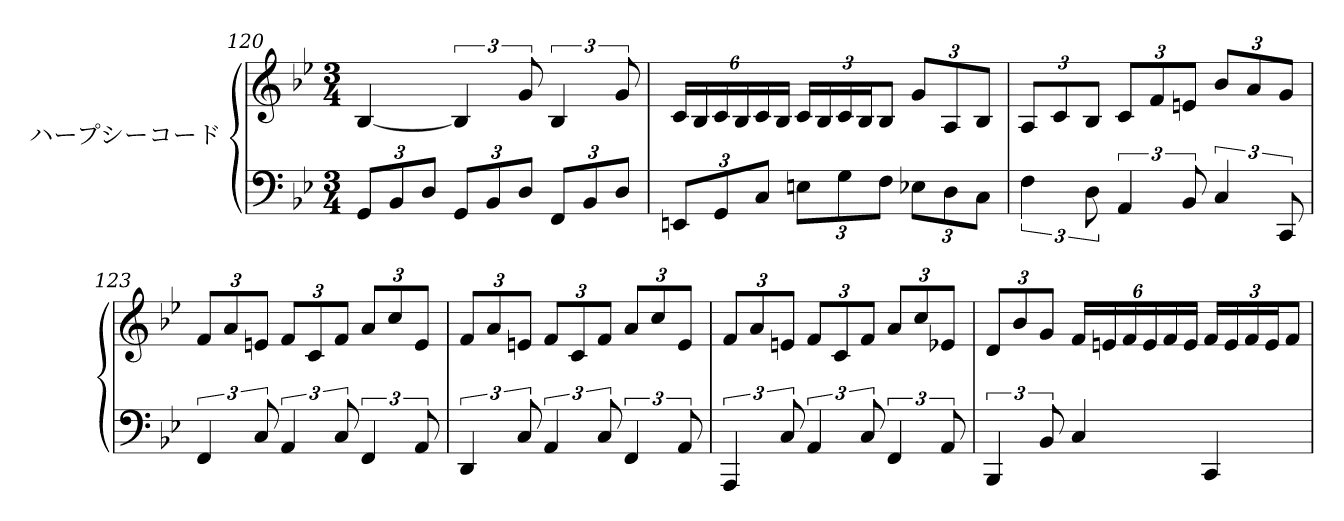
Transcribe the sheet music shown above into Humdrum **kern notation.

**kern	**kern
*part1	*part1
*staff2	*staff1
*I"ハープシーコード	*
*clefF4	*clefG2
*k[b-e-]	*k[b-e-]
*M3/4	*M3/4
*Xbrackettup	*
=120	=120
12GG/L	[4B-/
12BB-/	.
12D/J	.
12GG/L	6B-/]
12BB-/	.
12D/J	12g/
12FF/L	6B-/
12BB-/	.
12D/J	12g/
=121	=121
*	*Xbrackettup
12EEn/L	24c/LL
.	24B-/
12GG/	24c/
.	24B-/
12C/J	24c/
.	24B-/JJ
12En\L	24c/LL
.	24B-/
12G\	24c/
.	24B-/J
12F\J	12B-/J
12E-X\L	12g/L
12D\	12A/
12C\J	12B-/J
!!LO:PB:g=z
=122	=122
*brackettup	*
6F\	12A/L
.	12c/
12D\	12B-/J
6AA/	12c/L
.	12f/
12BB-/	12en/J
6C/	12b-/L
.	12a/
12CC/	12g/J
=123	=123
6FF/	12f/L
.	12a/
12C/	12en/J
6AA/	12f/L
.	12c/
12C/	12f/J
6FF/	12a/L
.	12cc/
12AA/	12e/J
=124	=124
6DD/	12f/L
.	12a/
12C/	12en/J
6AA/	12f/L
.	12c/
12C/	12f/J
6FF/	12a/L
.	12cc/
12AA/	12e/J
!!LO:LB:g=z
=125	=125
6AAA/	12f/L
.	12a/
12C/	12en/J
6AA/	12f/L
.	12c/
12C/	12f/J
6FF/	12a/L
.	12cc/
12AA/	12e-X/J
=126	=126
6BBB-/	12d/L
.	12b-/
12BB-/	12g/J
4C/	24f/LL
.	24en/
.	24f/
.	24e/
.	24f/
.	24e/JJ
4CC/	24f/LL
.	24e/
.	24f/
.	24e/J
.	12f/J
=	=
*-	*-
